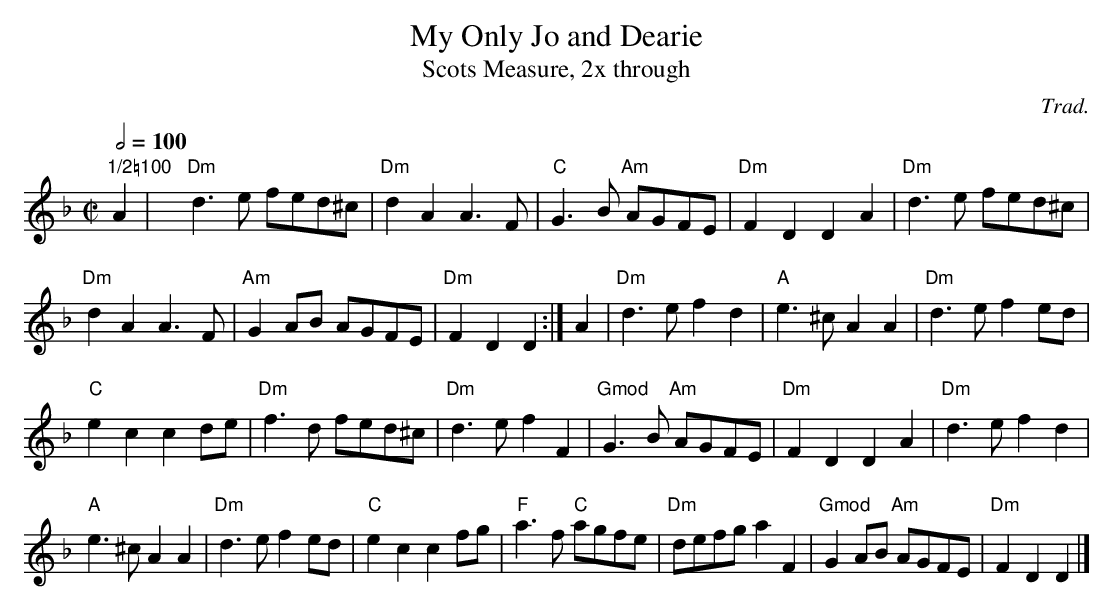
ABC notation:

X:1
T:My Only Jo and Dearie
T:Scots Measure, 2x through
C:Trad.
M:C|
L:1/8
Q:1/2=100
K:Dm
"1/2=100"A2|yy"Dm"d3e fed^c|"Dm"d2A2A3F|"C"G3B "Am"AGFE|"Dm"F2D2D2A2|"Dm"d3e fed^c|
"Dm"d2A2A3F|"Am"G2AB AGFE|"Dm"F2D2D2:|A2|"Dm"d3ef2d2|"A"e3^cA2A2|"Dm"d3ef2ed|
"C"e2c2c2de|"Dm"f3d fed^c|"Dm"d3ef2F2|"Gmod"G3B "Am"AGFE|"Dm"F2D2D2A2|"Dm"d3ef2d2|
"A"e3^cA2A2|"Dm"d3ef2ed|"C"e2c2c2fg|"F"a3f "C"agfe|"Dm"defgt a2 F2|"Gmod"G2AB "Am"AGFE|"Dm"F2D2D2|]
